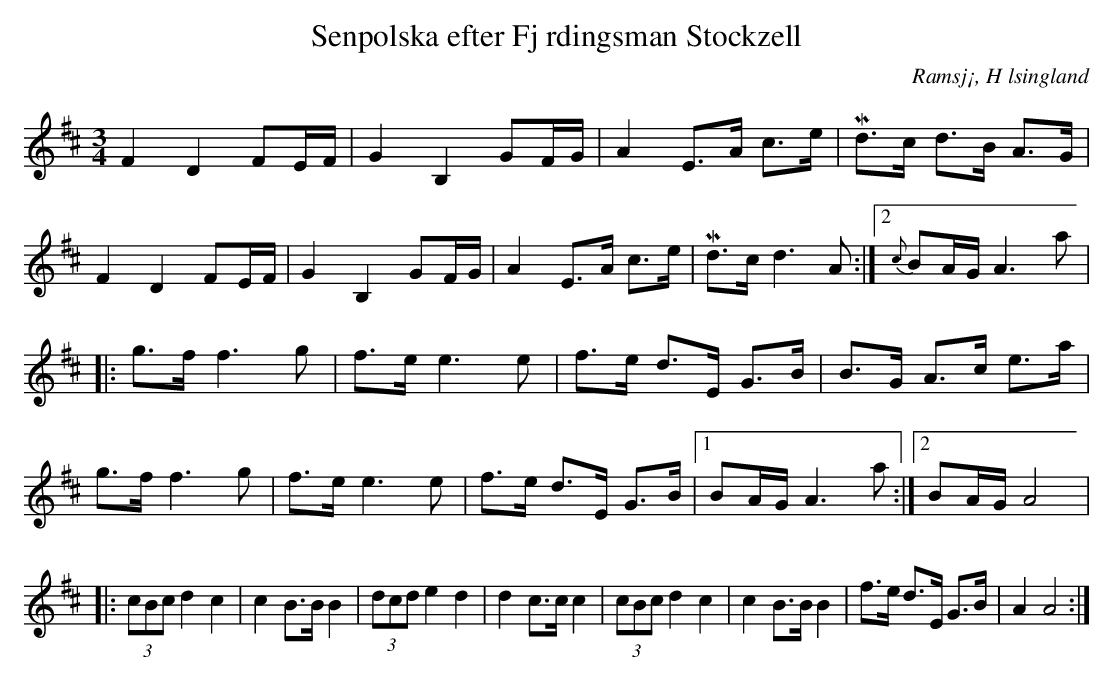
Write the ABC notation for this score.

X:1
T: Senpolska efter Fj rdingsman Stockzell
O: Ramsj¡, H lsingland
M:3/4
L:1/8
K:D
F2 D2 FE/F/|G2 B,2 GF/G/| A2 E>A c>e|Md>c d>B A>G|F2 D2 FE/F/|G2 B,2 GF/G/| A2 E>A c>e|Md>c d2>A2:|2{c}BA/G/ A2>a2|
|:g>f f2>g2|f>e e2>e2|f>e d>E G>B|B>G A>c e>a|g>f f2>g2|f>e e2>e2|f>e d>E G>B|1 BA/G/ A2>a2:|2 BA/G/ A4|
|:(3cBc d2 c2|c2 B>B B2|(3dcd e2 d2|d2 c>c c2|(3cBc d2 c2|c2 B>B B2|f>e d>E G>B|A2 A4:|
